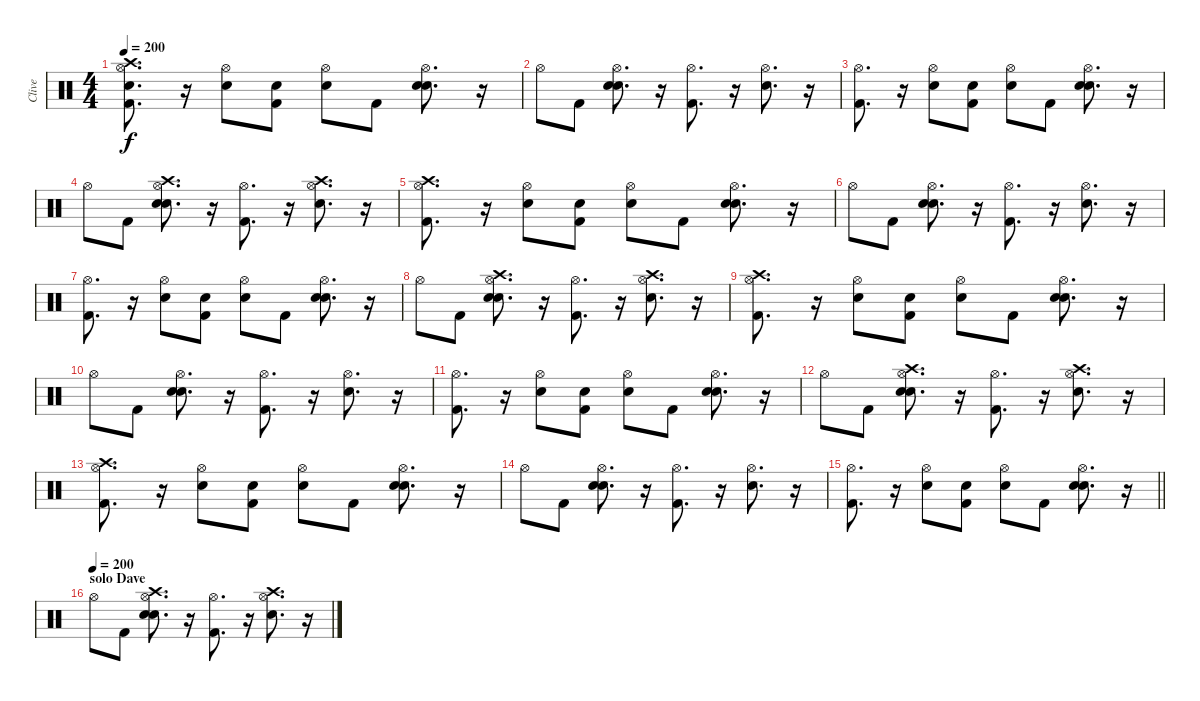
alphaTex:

\track ("Clive" "Clive") {instrument percussion}
\staff {score}
\articulation defaults
\ts (4 4)
\tempo 200
\clef neutral
\ks c
("Snare (hit)" "Kick (hit) 2" "Hi-Hat (open)" "Crash high (hit)").8{d dy f} r.16 ("Snare (hit) 2" "Hi-Hat (open)").8 ("Snare (hit)" "Kick (hit) 2").8 ("Snare (hit)" "Hi-Hat (open)").8 "Kick (hit) 2".8 ("Snare (hit)" "Snare (hit) 2" "Hi-Hat (open)").8{d} r.16 |
"Hi-Hat (open)".8 "Kick (hit) 2".8 ("Snare (hit)" "Snare (hit) 2" "Hi-Hat (open)").8{d} r.16 ("Kick (hit) 2" "Hi-Hat (open)").8{d} r.16 ("Snare (hit) 2" "Hi-Hat (open)").8{d} r.16 |
("Kick (hit) 2" "Hi-Hat (open)").8{d} r.16 ("Snare (hit) 2" "Hi-Hat (open)").8 ("Snare (hit)" "Kick (hit) 2").8 ("Snare (hit)" "Hi-Hat (open)").8 "Kick (hit) 2".8 ("Snare (hit)" "Snare (hit) 2" "Hi-Hat (open)").8{d} r.16 |
"Hi-Hat (open)".8 "Kick (hit) 2".8 ("Snare (hit)" "Snare (hit) 2" "Hi-Hat (open)" "Crash high (hit)").8{d} r.16 ("Kick (hit) 2" "Hi-Hat (open)").8{d} r.16 ("Snare (hit) 2" "Hi-Hat (open)" "Crash high (hit)").8{d} r.16 |
("Kick (hit) 2" "Hi-Hat (open)" "Crash high (hit)").8{d} r.16 ("Snare (hit) 2" "Hi-Hat (open)").8 ("Snare (hit)" "Kick (hit) 2").8 ("Snare (hit)" "Hi-Hat (open)").8 "Kick (hit) 2".8 ("Snare (hit)" "Snare (hit) 2" "Hi-Hat (open)").8{d} r.16 |
"Hi-Hat (open)".8 "Kick (hit) 2".8 ("Snare (hit)" "Snare (hit) 2" "Hi-Hat (open)").8{d} r.16 ("Kick (hit) 2" "Hi-Hat (open)").8{d} r.16 ("Snare (hit) 2" "Hi-Hat (open)").8{d} r.16 |
("Kick (hit) 2" "Hi-Hat (open)").8{d} r.16 ("Snare (hit) 2" "Hi-Hat (open)").8 ("Snare (hit)" "Kick (hit) 2").8 ("Snare (hit)" "Hi-Hat (open)").8 "Kick (hit) 2".8 ("Snare (hit)" "Snare (hit) 2" "Hi-Hat (open)").8{d} r.16 |
"Hi-Hat (open)".8 "Kick (hit) 2".8 ("Snare (hit)" "Snare (hit) 2" "Hi-Hat (open)" "Crash high (hit)").8{d} r.16 ("Kick (hit) 2" "Hi-Hat (open)").8{d} r.16 ("Snare (hit) 2" "Hi-Hat (open)" "Crash high (hit)").8{d} r.16 |
("Kick (hit) 2" "Hi-Hat (open)" "Crash high (hit)").8{d} r.16 ("Snare (hit) 2" "Hi-Hat (open)").8 ("Snare (hit)" "Kick (hit) 2").8 ("Snare (hit)" "Hi-Hat (open)").8 "Kick (hit) 2".8 ("Snare (hit)" "Snare (hit) 2" "Hi-Hat (open)").8{d} r.16 |
"Hi-Hat (open)".8 "Kick (hit) 2".8 ("Snare (hit)" "Snare (hit) 2" "Hi-Hat (open)").8{d} r.16 ("Kick (hit) 2" "Hi-Hat (open)").8{d} r.16 ("Snare (hit) 2" "Hi-Hat (open)").8{d} r.16 |
("Kick (hit) 2" "Hi-Hat (open)").8{d} r.16 ("Snare (hit) 2" "Hi-Hat (open)").8 ("Snare (hit)" "Kick (hit) 2").8 ("Snare (hit)" "Hi-Hat (open)").8 "Kick (hit) 2".8 ("Snare (hit)" "Snare (hit) 2" "Hi-Hat (open)").8{d} r.16 |
"Hi-Hat (open)".8 "Kick (hit) 2".8 ("Snare (hit)" "Snare (hit) 2" "Hi-Hat (open)" "Crash high (hit)").8{d} r.16 ("Kick (hit) 2" "Hi-Hat (open)").8{d} r.16 ("Snare (hit) 2" "Hi-Hat (open)" "Crash high (hit)").8{d} r.16 |
("Kick (hit) 2" "Hi-Hat (open)" "Crash high (hit)").8{d} r.16 ("Snare (hit) 2" "Hi-Hat (open)").8 ("Snare (hit)" "Kick (hit) 2").8 ("Snare (hit)" "Hi-Hat (open)").8 "Kick (hit) 2".8 ("Snare (hit)" "Snare (hit) 2" "Hi-Hat (open)").8{d} r.16 |
"Hi-Hat (open)".8 "Kick (hit) 2".8 ("Snare (hit)" "Snare (hit) 2" "Hi-Hat (open)").8{d} r.16 ("Kick (hit) 2" "Hi-Hat (open)").8{d} r.16 ("Snare (hit) 2" "Hi-Hat (open)").8{d} r.16 |
\barLineRight lightlight
("Kick (hit) 2" "Hi-Hat (open)").8{d} r.16 ("Snare (hit) 2" "Hi-Hat (open)").8 ("Snare (hit)" "Kick (hit) 2").8 ("Snare (hit)" "Hi-Hat (open)").8 "Kick (hit) 2".8 ("Snare (hit)" "Snare (hit) 2" "Hi-Hat (open)").8{d} r.16 |
\section ("" "solo Dave")
\tempo (200)
"Hi-Hat (open)".8 "Kick (hit) 2".8 ("Snare (hit)" "Snare (hit) 2" "Hi-Hat (open)" "Crash high (hit)").8{d} r.16 ("Kick (hit) 2" "Hi-Hat (open)").8{d} r.16 ("Snare (hit) 2" "Hi-Hat (open)" "Crash high (hit)").8{d} r.16
